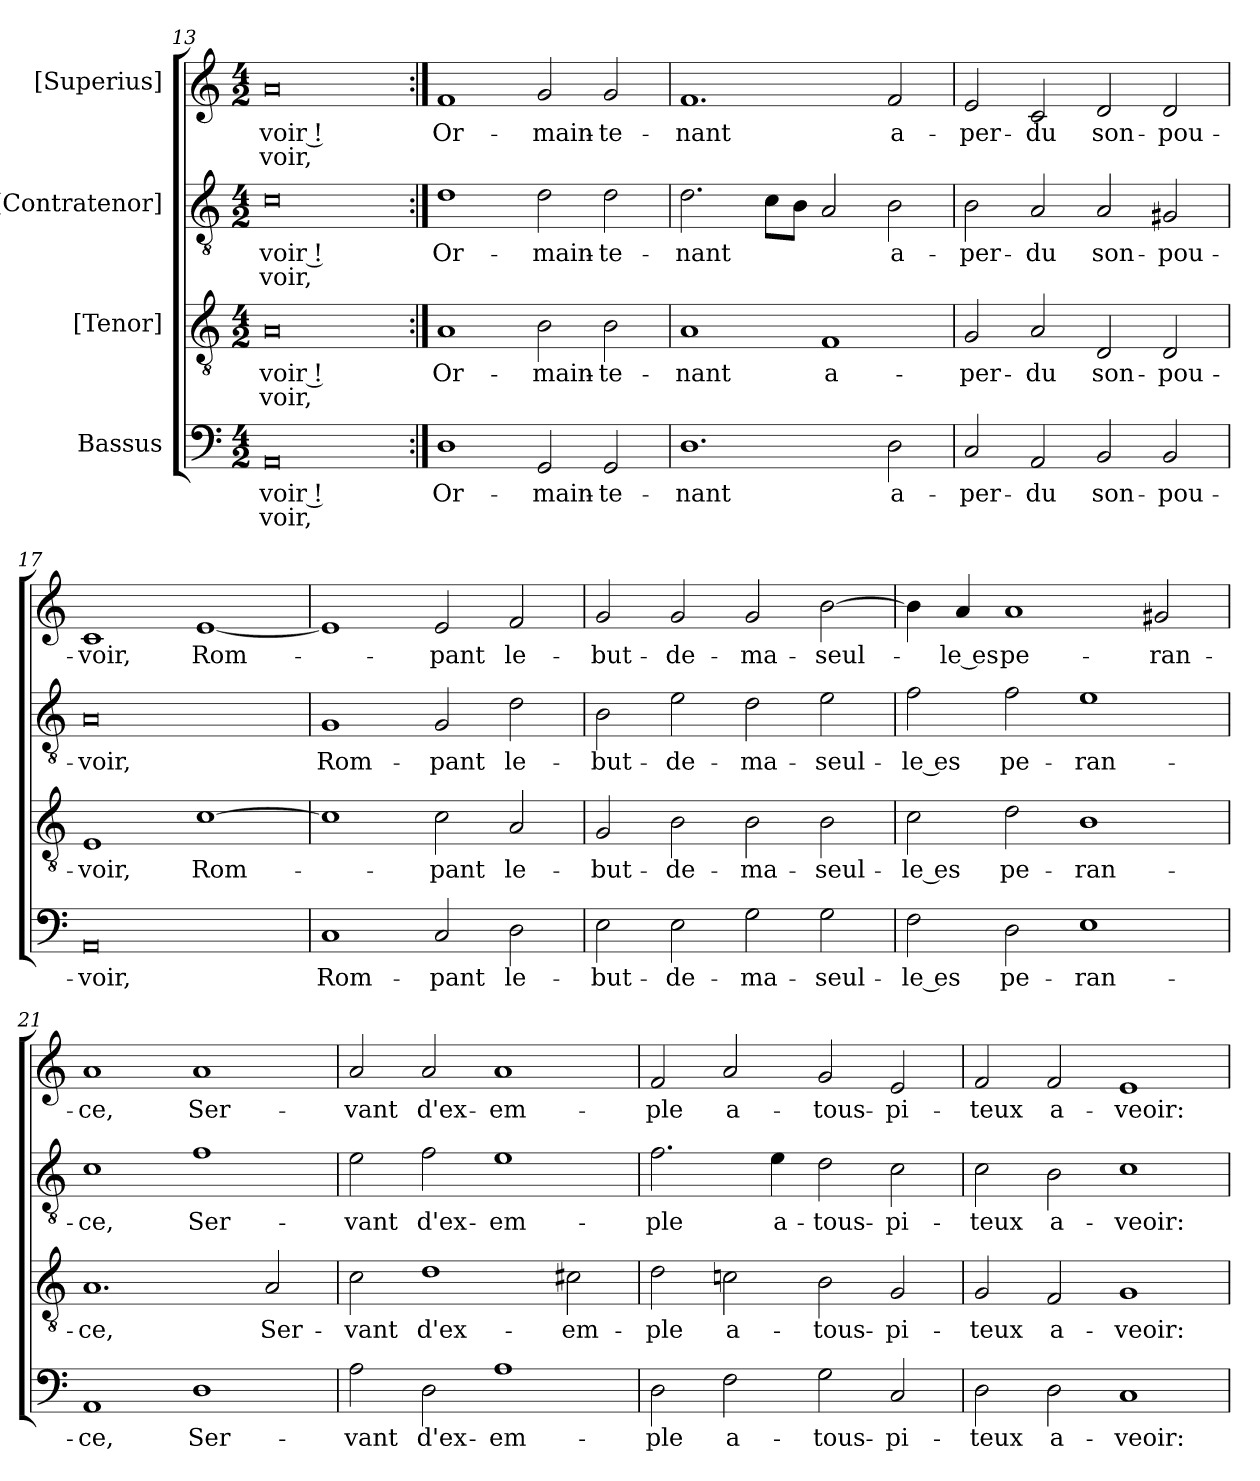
**kern	**text	**text	**kern	**text	**text	**kern	**text	**text	**kern	**text	**text
*part4	*part4	*part4	*part3	*part3	*part3	*part2	*part2	*part2	*part1	*part1	*part1
*staff4	*staff4	*staff4	*staff3	*staff3	*staff3	*staff2	*staff2	*staff2	*staff1	*staff1	*staff1
*I"Bassus	*	*	*I"[Tenor]	*	*	*I"[Contratenor]	*	*	*I"[Superius]	*	*
*clefF4	*	*	*clefGv2	*	*	*clefGv2	*	*	*clefG2	*	*
*k[]	*	*	*k[]	*	*	*k[]	*	*	*k[]	*	*
*M4/2	*	*	*M4/2	*	*	*M4/2	*	*	*M4/2	*	*
=13	=13	=13	=13	=13	=13	=13	=13	=13	=13	=13	=13
0AA\	-voir !	-voir,	0A/	-voir !	-voir,	0c/	-voir !	-voir,	0a/	-voir !	-voir,
=14:|!	=14:|!	=14:|!	=14:|!	=14:|!	=14:|!	=14:|!	=14:|!	=14:|!	=14:|!	=14:|!	=14:|!
1D/	Or-	.	1A/	Or-	.	1d/	Or-	.	1f/	Or-	.
2GG/	main-	.	2B\	main-	.	2d\	main-	.	2g/	main-	.
2GG/	-te-	.	2B\	-te-	.	2d\	-te-	.	2g/	-te-	.
=15	=15	=15	=15	=15	=15	=15	=15	=15	=15	=15	=15
1.D/	-nant	.	1A/	-nant	.	2.d\	-nant	.	1.f/	-nant	.
.	.	.	.	.	.	8c\L	.	.	.	.	.
.	.	.	.	.	.	8B\J	.	.	.	.	.
.	.	.	1F/	a-	.	2A/	.	.	.	.	.
2D\	a-	.	.	.	.	2B\	a-	.	2f/	a-	.
=16	=16	=16	=16	=16	=16	=16	=16	=16	=16	=16	=16
2C/	per-	.	2G/	per-	.	2B\	per-	.	2e/	per-	.
2AA/	-du	.	2A/	-du	.	2A/	-du	.	2c/	-du	.
2BB/	son-	.	2D/	son-	.	2A/	son-	.	2d/	son-	.
2BB/	pou-	.	2D/	pou-	.	2G#X/	pou-	.	2d/	pou-	.
=17	=17	=17	=17	=17	=17	=17	=17	=17	=17	=17	=17
0AA\	-voir,	.	1E/	-voir,	.	0A/	-voir,	.	1c/	-voir,	.
.	.	.	[1c\	Rom-	.	.	.	.	[1e/	Rom-	.
=18	=18	=18	=18	=18	=18	=18	=18	=18	=18	=18	=18
1C\	Rom-	.	1c/]	.	.	1G/	Rom-	.	1e/]	.	.
2C/	-pant	.	2c\	-pant	.	2G/	-pant	.	2e/	-pant	.
2D\	le-	.	2A/	le-	.	2d\	le-	.	2f/	le-	.
=19	=19	=19	=19	=19	=19	=19	=19	=19	=19	=19	=19
2E\	but-	.	2G/	but-	.	2B\	but-	.	2g/	but-	.
2E\	de-	.	2B\	de-	.	2e\	de-	.	2g/	de-	.
2G\	ma-	.	2B\	ma-	.	2d\	ma-	.	2g/	ma-	.
2G\	seul-	.	2B\	seul-	.	2e\	seul-	.	[2b\	seul-	.
=20	=20	=20	=20	=20	=20	=20	=20	=20	=20	=20	=20
2F\	-le es	.	2c\	-le es	.	2f\	-le es	.	4b\]	.	.
.	.	.	.	.	.	.	.	.	4a/	-le es	.
2D\	-pe-	.	2d\	-pe-	.	2f\	-pe-	.	1a/	-pe-	.
1E/	-ran-	.	1B\	-ran-	.	1e/	-ran-	.	.	.	.
.	.	.	.	.	.	.	.	.	2g#X/	-ran-	.
=21	=21	=21	=21	=21	=21	=21	=21	=21	=21	=21	=21
1AA\	-ce,	.	1.A/	-ce,	.	1c/	-ce,	.	1a/	-ce,	.
1D/	Ser-	.	.	.	.	1f/	Ser-	.	1a/	Ser-	.
.	.	.	2A/	Ser-	.	.	.	.	.	.	.
=22	=22	=22	=22	=22	=22	=22	=22	=22	=22	=22	=22
2A\	-vant	.	2c\	-vant	.	2e\	-vant	.	2a/	-vant	.
2D\	d'ex-	.	1d/	d'ex-	.	2f\	d'ex-	.	2a/	d'ex-	.
1A/	-em-	.	.	.	.	1e/	-em-	.	1a/	-em-	.
.	.	.	2c#X\	-em-	.	.	.	.	.	.	.
=23	=23	=23	=23	=23	=23	=23	=23	=23	=23	=23	=23
2D\	-ple	.	2d\	-ple	.	2.f\	-ple	.	2f/	-ple	.
2F\	a-	.	2cn\	a-	.	.	.	.	2a/	a-	.
.	.	.	.	.	.	4e\	a-	.	.	.	.
2G\	tous-	.	2B\	tous-	.	2d\	tous-	.	2g/	tous-	.
2C/	pi-	.	2G/	pi-	.	2c\	pi-	.	2e/	pi-	.
=24	=24	=24	=24	=24	=24	=24	=24	=24	=24	=24	=24
2D\	-teux	.	2G/	-teux	.	2c\	-teux	.	2f/	-teux	.
2D\	a-	.	2F/	a-	.	2B\	a-	.	2f/	a-	.
1C\	veoir:-	.	1G/	veoir:-	.	1c/	veoir:-	.	1e/	veoir:-	.
=	=	=	=	=	=	=	=	=	=	=	=
*-	*-	*-	*-	*-	*-	*-	*-	*-	*-	*-	*-
